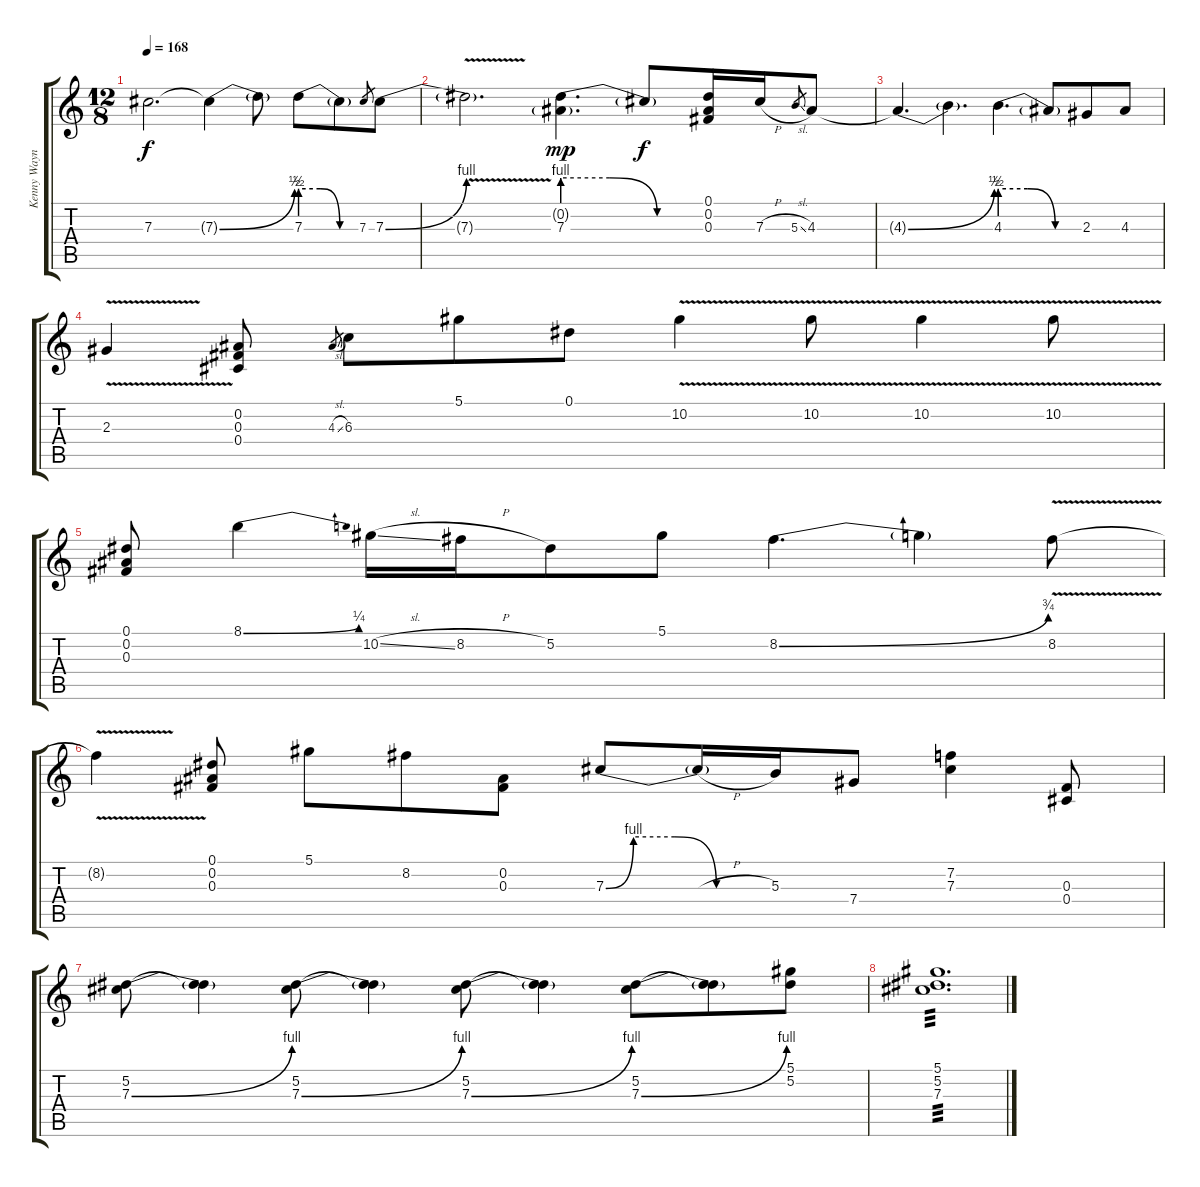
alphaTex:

\track ("Kenny Wayne Shepherd" "Kenny Wayn") {instrument overdrivenguitar}
\staff {score tabs}
\tuning (Eb4 Bb3 Gb3 Db3 Ab2 Eb2) {hide}
\ts (12 8)
\tempo 168
\clef g2
\ks c
7.3{t}.2{d dy f} 7.3{be (bend 0 0 60 2) t}.4 7.3{t}.8 7.3{be (custom 0 2 20 2 40 0 60 0)}.8 7.3{t}.8 7.3.8{gr} 7.3{be (bend 0 0 60 4)}.8 |
7.3{v t}.2{d} (0.2{g} 7.3{be (custom 0 4 20 4 40 0 60 0)}).4{d dy mp} 7.3{t}.8{dy f} (0.1 0.2 0.3).16 7.3{h}.16 5.3{sl}.8{gr} 4.3.8 |
4.3{be (bend 0 0 60 2) t}.4{d} 4.3{t}.4{d} 4.3{be (custom 0 2 20 2 40 0 60 0)}.4{d} 4.3{t}.8 2.3.8 4.3.8 |
2.3{v}.4 (0.2 0.3 0.4).8 4.3{sl}.8{gr} 6.3.8 5.1.8 0.1.8 10.2{v}.4 10.2{v}.8 10.2{v}.4 10.2{v}.8 |
(0.1 0.2 0.3).8 8.1{be (bend 0 0 60 1)}.4 10.2{sl}.16 8.2{h}.16 5.2.8 5.1.8 8.2{be (bend 0 0 60 3)}.4{d} 8.2{t}.4 8.2{v}.8 |
8.2{v t}.4 (0.1 0.2 0.3).8 5.1.8 8.2.8 (0.2 0.3).8 7.3{be (custom 0 0 10 4 25 4 40 0 60 0)}.8 7.3{h t}.16 5.3.16 7.4.8 (7.2 7.3).4 (0.3 0.4).8 |
(5.2 7.3{be (bend 0 0 60 4)}).8 (5.2{t} 7.3{t}).4 (5.2 7.3{be (bend 0 0 60 4)}).8 (5.2{t} 7.3{t}).4 (5.2 7.3{be (bend 0 0 60 4)}).8 (5.2{t} 7.3{t}).4 (5.2 7.3{be (bend 0 0 60 4)}).8 (5.2{t} 7.3{t}).8 (5.1 5.2).8 |
(5.1 5.2 7.3).1{d tp 3}
